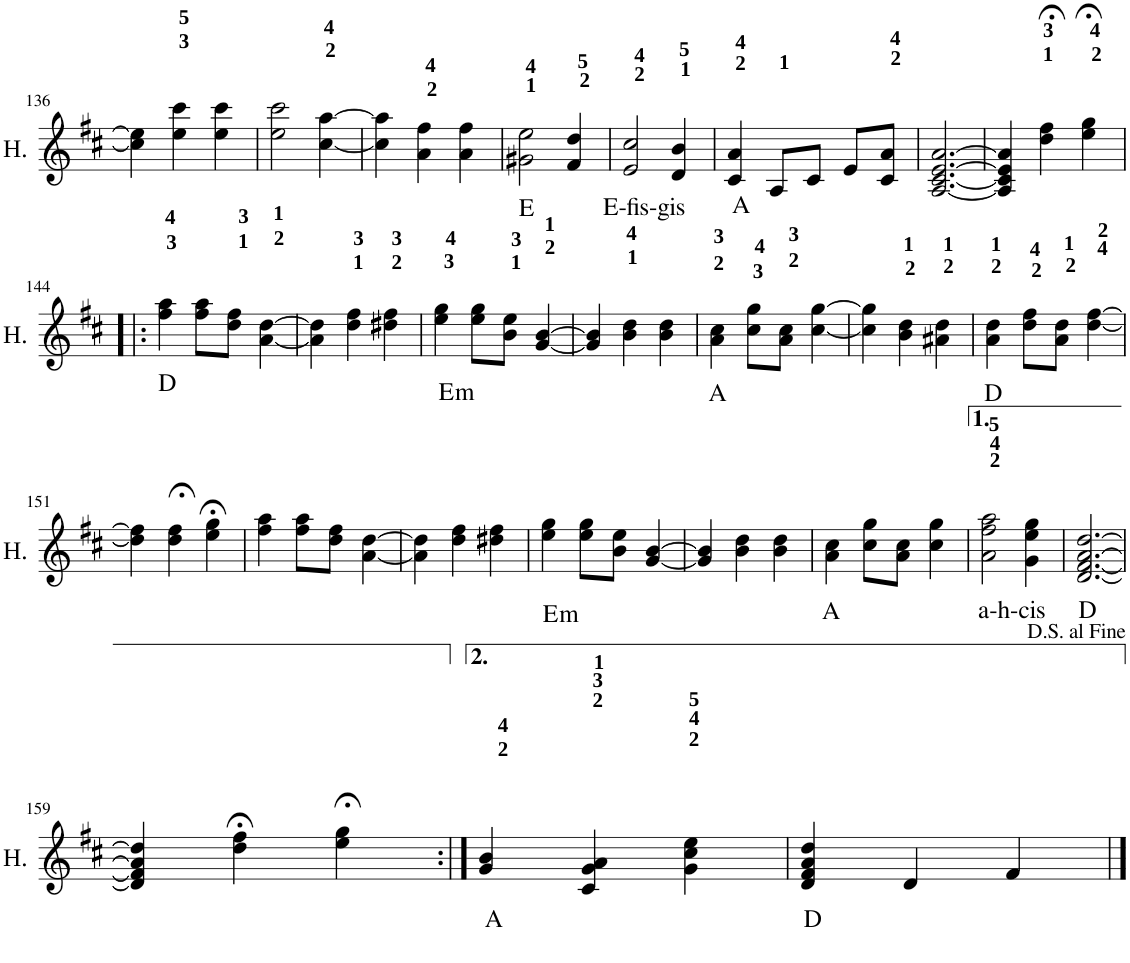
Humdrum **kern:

**kern	**harte
*part1	*part1
*staff1	*
*I"Harmonika	*
*I'H.	*
!!LO:PB:g=z
*clefG2	*
*k[f#c#]	*
*M3/4	*
=136	=136
4cc#\] 4ee\]	.
4ee\ 4ccc#\	.
4ee\ 4ccc#\	.
=137	=137
2ee\ 2ccc#\	.
[4cc#\ [4aa\	.
=138	=138
4cc#\] 4aa\]	.
4a\ 4ff#\	.
4a\ 4ff#\	.
=139	=139
2g#X\ 2ee\	E:maj
4f#/ 4dd/	.
=140	=140
!LO:TX:b:t=E-fis-gis	!
2e/ 2cc#/	.
4d/ 4b/	.
=141	=141
4c#/ 4a/	A:maj
8A/L	.
8c#/J	.
8e/L	.
8c#/ 8a/J	.
=142	=142
[2.A/ [2.c#/ [2.e/ [2.a/	.
=143	=143
4A/] 4c#/] 4e/] 4a/]	.
4dd\;< 4ff#\;<	.
4ee\;< 4gg\;<	.
!!LO:LB:g=z
=144!|:	=144!|:
4ff#\ 4aa\	D:maj
8ff#\ 8aa\L	.
8dd\ 8ff#\J	.
[4a\ [4dd\	.
=145	=145
4a\] 4dd\]	.
4dd\ 4ff#\	.
4dd#X\ 4ff#\	.
=146	=146
!	!LO:H:kt=m
4ee\ 4gg\	E:min
8ee\ 8gg\L	.
8b\ 8ee\J	.
[4g/ [4b/	.
=147	=147
4g/] 4b/]	.
4b\ 4dd\	.
4b\ 4dd\	.
=148	=148
4a\ 4cc#\	A:maj
8cc#\ 8gg\L	.
8a\ 8cc#\J	.
[4cc#\ [4gg\	.
=149	=149
4cc#\] 4gg\]	.
4b\ 4dd\	.
4a#X\ 4dd\	.
=150	=150
4a\ 4dd\	D:maj
8dd\ 8ff#\L	.
8a\ 8dd\J	.
[4dd\ [4ff#\	.
!!LO:LB:g=z
=151	=151
4dd\] 4ff#\]	.
4dd\;< 4ff#\;<	.
4ee\;< 4gg\;<	.
=152	=152
4ff#\ 4aa\	.
8ff#\ 8aa\L	.
8dd\ 8ff#\J	.
[4a\ [4dd\	.
=153	=153
4a\] 4dd\]	.
4dd\ 4ff#\	.
4dd#X\ 4ff#\	.
=154	=154
!	!LO:H:kt=m
4ee\ 4gg\	E:min
8ee\ 8gg\L	.
8b\ 8ee\J	.
[4g/ [4b/	.
=155	=155
4g/] 4b/]	.
4b\ 4dd\	.
4b\ 4dd\	.
=156	=156
4a\ 4cc#\	A:maj
8cc#\ 8gg\L	.
8a\ 8cc#\J	.
4cc#\ 4gg\	.
=157	=157
!LO:TX:b:t=a-h-cis	!
2a\ 2ff#\ 2aa\	.
4g\ 4ee\ 4gg\	.
=158	=158
[2.d/ [2.f#/ [2.a/ [2.dd/	D:maj
!!LO:LB:g=z
=159	=159
4d/] 4f#/] 4a/] 4dd/]	.
4dd\;< 4ff#\;<	.
4ee\;< 4gg\;<	.
=160:|!	=160:|!
4g/ 4b/	A:maj
4c#/ 4g/ 4a/	.
4g\ 4cc#\ 4ee\	.
=161	=161
4d/ 4f#/ 4a/ 4dd/	D:maj
4d/	.
4f#/	.
==	==
*-	*-
